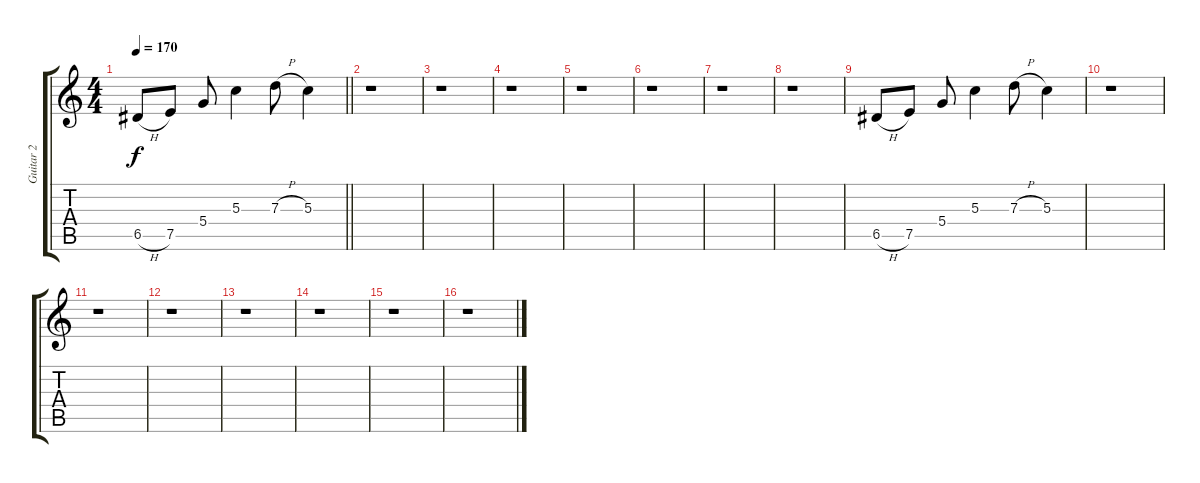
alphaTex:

\track ("Guitar 2" "Guitar 2") {instrument overdrivenguitar}
\staff {score tabs}
\tuning (E4 B3 G3 D3 A2 E2) {hide}
\ts (4 4)
\tempo 170
\clef g2
\barLineRight lightlight
\ks c
6.5{h}.8{dy f} 7.5.8 5.4.8 5.3.4 7.3{h}.8 5.3.4 |
r.1 |
r.1 |
r.1 |
r.1 |
r.1 |
r.1 |
r.1 |
6.5{h}.8 7.5.8 5.4.8 5.3.4 7.3{h}.8 5.3.4 |
r.1 |
r.1 |
r.1 |
r.1 |
r.1 |
r.1 |
r.1
